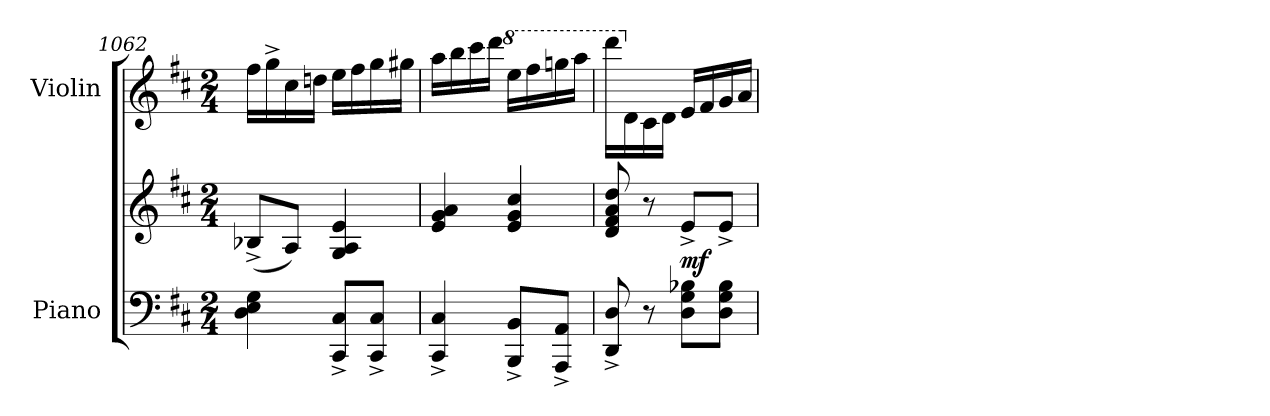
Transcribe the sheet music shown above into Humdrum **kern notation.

**kern	**kern	**dynam	**kern
*part2	*part2	*part2	*part1
*staff3	*staff2	*staff2/3	*staff1
*I"Piano	*	*	*I"Violin
*I'Pno.	*	*	*I'Vln.
*clefF4	*clefG2	*	*clefG2
*k[f#c#]	*k[f#c#]	*	*k[f#c#]
*M2/4	*M2/4	*	*M2/4
=1062	=1062	=1062	=1062
4D\ 4E\ 4G\	(8B-X^/L	.	16ff#\LL
.	.	.	16gg^\
.	8A/J)	.	16cc#\
.	.	.	16ddn\JJ
8CC#/^ 8C#/^L	4G/ 4A/ 4e/	.	16ee\LL
.	.	.	16ff#\
8CC#/^ 8C#/^J	.	.	16gg\
.	.	.	16gg#X\JJ
=1063	=1063	=1063	=1063
4CC#/^ 4C#/^	4e/ 4g/ 4a/	.	16aa\LL
.	.	.	16bb\
.	.	.	16ccc#\
.	.	.	16ddd\JJ
*	*	*	*8va
8BBB/^ 8BB/^L	4e/ 4g/ 4cc#/	.	16eee\LL
.	.	.	16fff#\
8AAA/^ 8AA/^J	.	.	16gggn\
.	.	.	16aaa\JJ
!!LO:LB:g=z
=1064	=1064	=1064	=1064
8DD/^ 8D/^	8d/ 8f#/ 8a/ 8dd/	.	16dddd\LL
*	*	*	*X8va
.	.	.	16d\
8r	8r	.	16c#\
.	.	.	16d\JJ
!	!	!LO:DY:b	!
8D\ 8G\ 8B-X\L	8e^/L	mf	16e/LL
.	.	.	16f#/
8D\ 8G\ 8B-\J	8e^/J	.	16g/
.	.	.	16a/JJ
=	=	=	=
*-	*-	*-	*-
